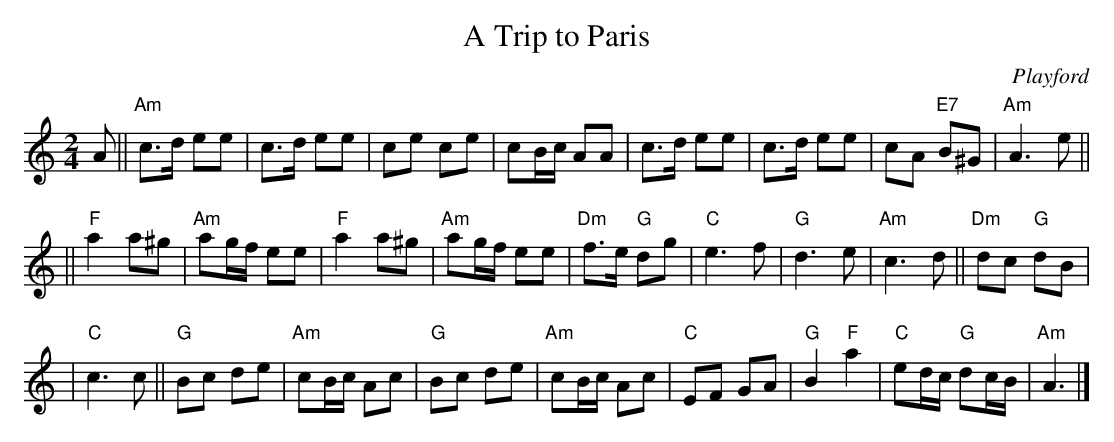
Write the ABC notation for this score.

X:1
T: A Trip to Paris
O: Playford
M: 2/4
L: 1/8
K: Am
A || "Am"c>d ee | c>d ee | ce ce | cB/c/ AA | c>d ee | c>d ee | cA "E7"B^G | "Am"A3 e ||
|| "F"a2 a^g | "Am"ag/f/ ee | "F"a2 a^g | "Am"ag/f/ ee | "Dm"f>e "G"dg | "C"e3 f | "G"d3 e | "Am"c3 d || "Dm"dc "G"dB |
| "C"c3 c || "G"Bc de | "Am"cB/c/ Ac | "G"Bc de | "Am"cB/c/ Ac | "C"EF GA | "G"B2 "F"a2 | "C"ed/c/ "G"dc/B/ | "Am"A3 |]
